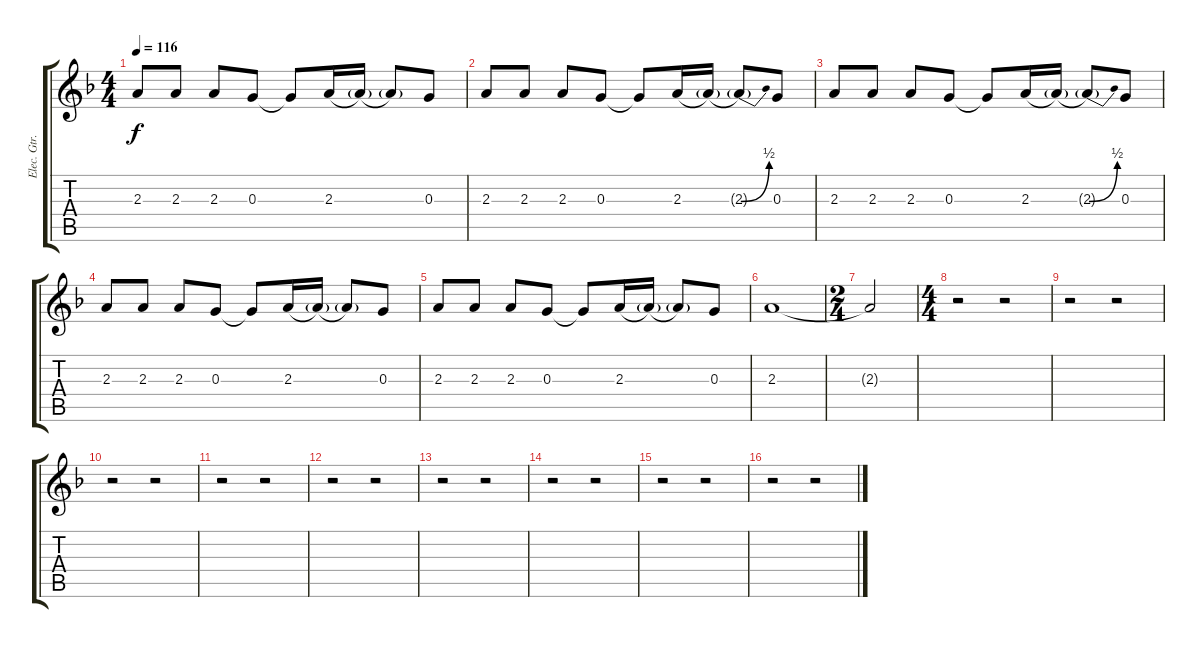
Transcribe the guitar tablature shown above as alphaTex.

\track ("Elec. Gtr." "Elec. Gtr.") {instrument distortionguitar}
\staff {score tabs}
\tuning (E4 B3 G3 D3 A2 E2) {hide}
\ts (4 4)
\tempo 116
\clef g2
\ks dminor
2.3.8{dy f} 2.3.8 2.3.8 0.3.8 0.3{t}.8 2.3{be (hold 0 0 60 0)}.16 2.3{be (hold 0 0 60 0) t}.16 2.3{be (hold 0 0 60 0) t}.8 0.3.8 |
2.3.8 2.3.8 2.3.8 0.3.8 0.3{t}.8 2.3{be (hold 0 0 60 0)}.16 2.3{be (hold 0 0 60 0) t}.16 2.3{be (bend 0 0 60 2) t}.8 0.3.8 |
2.3.8 2.3.8 2.3.8 0.3.8 0.3{t}.8 2.3{be (hold 0 0 60 0)}.16 2.3{be (hold 0 0 60 0) t}.16 2.3{be (bend 0 0 60 2) t}.8 0.3.8 |
2.3.8 2.3.8 2.3.8 0.3.8 0.3{t}.8 2.3{be (hold 0 0 60 0)}.16 2.3{be (hold 0 0 60 0) t}.16 2.3{be (hold 0 0 60 0) t}.8 0.3.8 |
2.3.8 2.3.8 2.3.8 0.3.8 0.3{t}.8 2.3{be (hold 0 0 60 0)}.16 2.3{be (hold 0 0 60 0) t}.16 2.3{be (hold 0 0 60 0) t}.8 0.3.8 |
2.3.1 |
\ts (2 4)
2.3{t}.2 |
\ts (4 4)
r.2 r.2 |
r.2 r.2 |
r.2 r.2 |
r.2 r.2 |
r.2 r.2 |
r.2 r.2 |
r.2 r.2 |
r.2 r.2 |
r.2 r.2
